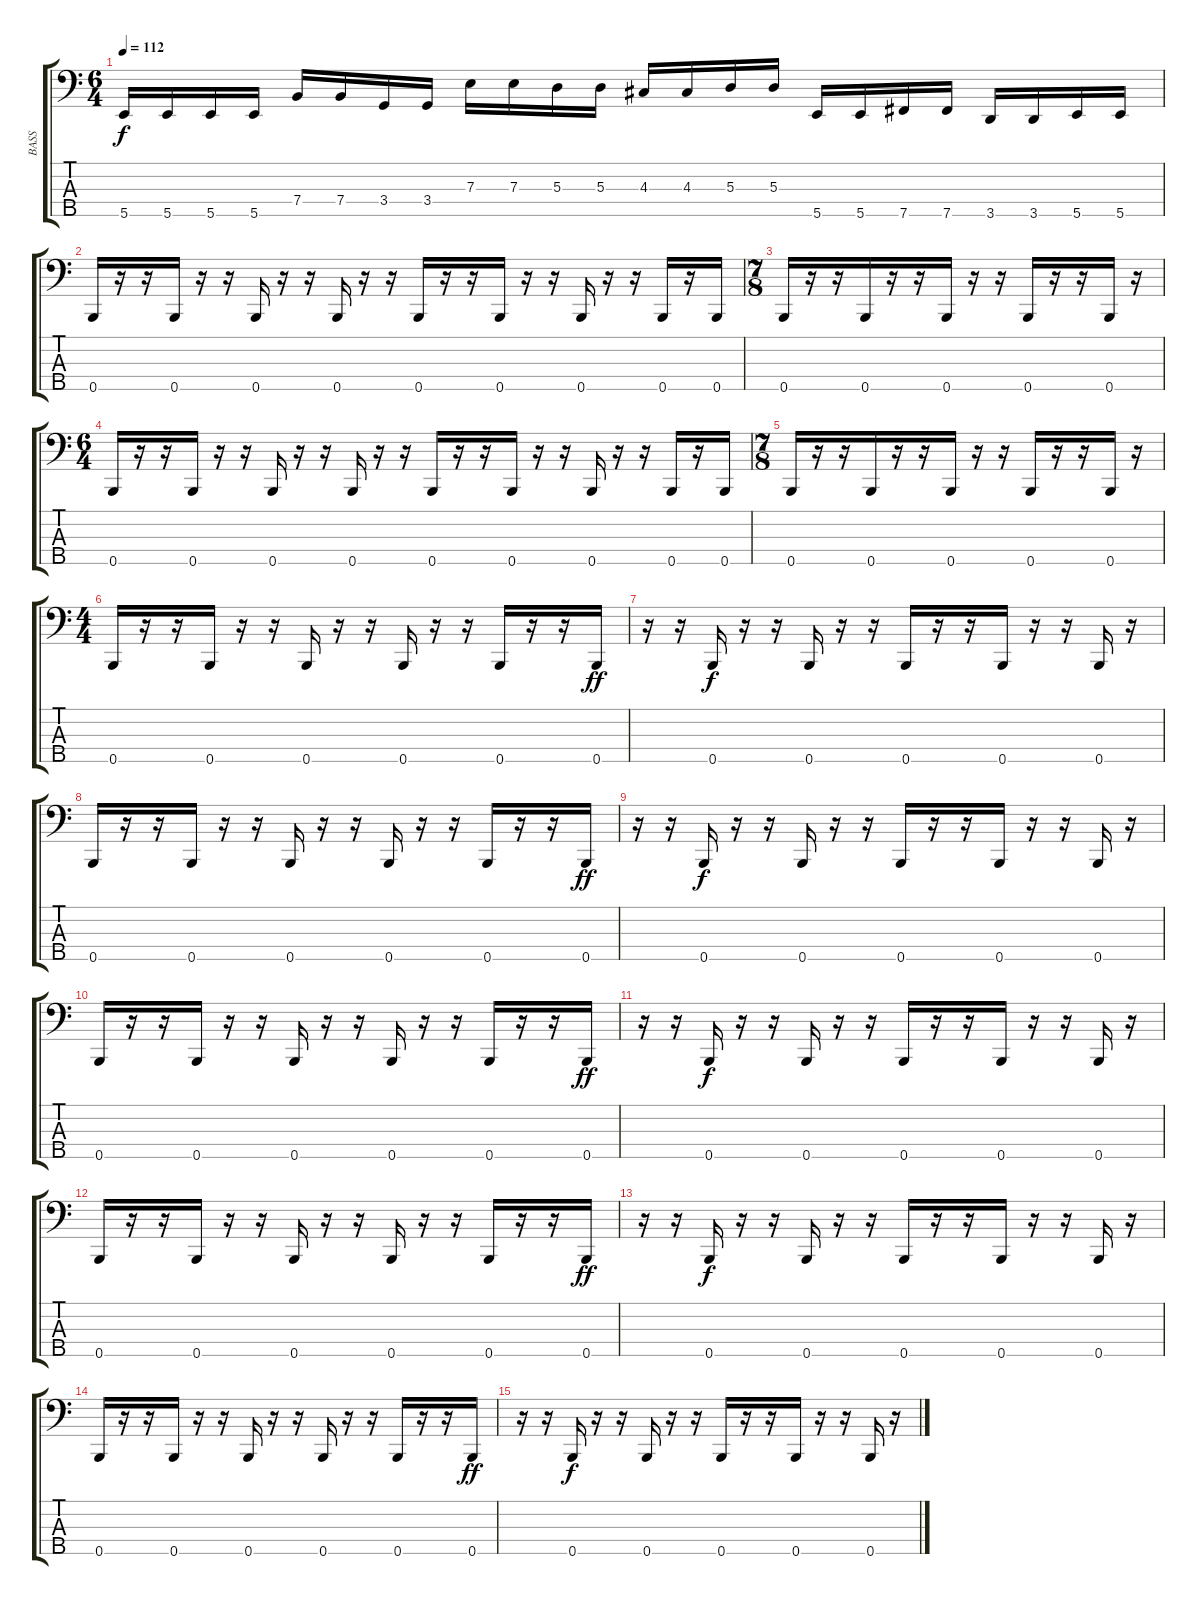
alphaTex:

\track ("BASS" "BASS") {instrument slapbass2}
\staff {score tabs}
\tuning (G2 D2 A1 E1 B0) {hide}
\ts (6 4)
\tempo 112
\clef f4
\ks c
5.5.16{dy f} 5.5.16 5.5.16 5.5.16 7.4.16 7.4.16 3.4.16 3.4.16 7.3.16 7.3.16 5.3.16 5.3.16 4.3.16 4.3.16 5.3.16 5.3.16 5.5.16 5.5.16 7.5.16 7.5.16 3.5.16 3.5.16 5.5.16 5.5.16 |
0.5.16 r.16 r.16 0.5.16 r.16 r.16 0.5.16 r.16 r.16 0.5.16 r.16 r.16 0.5.16 r.16 r.16 0.5.16 r.16 r.16 0.5.16 r.16 r.16 0.5.16 r.16 0.5.16 |
\ts (7 8)
0.5.16 r.16 r.16 0.5.16 r.16 r.16 0.5.16 r.16 r.16 0.5.16 r.16 r.16 0.5.16 r.16 |
\ts (6 4)
0.5.16 r.16 r.16 0.5.16 r.16 r.16 0.5.16 r.16 r.16 0.5.16 r.16 r.16 0.5.16 r.16 r.16 0.5.16 r.16 r.16 0.5.16 r.16 r.16 0.5.16 r.16 0.5.16 |
\ts (7 8)
0.5.16 r.16 r.16 0.5.16 r.16 r.16 0.5.16 r.16 r.16 0.5.16 r.16 r.16 0.5.16 r.16 |
\ts (4 4)
0.5.16 r.16 r.16 0.5.16 r.16 r.16 0.5.16 r.16 r.16 0.5.16 r.16 r.16 0.5.16 r.16 r.16 0.5.16{dy ff} |
r.16 r.16 0.5.16{dy f} r.16 r.16 0.5.16 r.16 r.16 0.5.16 r.16 r.16 0.5.16 r.16 r.16 0.5.16 r.16 |
0.5.16 r.16 r.16 0.5.16 r.16 r.16 0.5.16 r.16 r.16 0.5.16 r.16 r.16 0.5.16 r.16 r.16 0.5.16{dy ff} |
r.16 r.16 0.5.16{dy f} r.16 r.16 0.5.16 r.16 r.16 0.5.16 r.16 r.16 0.5.16 r.16 r.16 0.5.16 r.16 |
0.5.16 r.16 r.16 0.5.16 r.16 r.16 0.5.16 r.16 r.16 0.5.16 r.16 r.16 0.5.16 r.16 r.16 0.5.16{dy ff} |
r.16 r.16 0.5.16{dy f} r.16 r.16 0.5.16 r.16 r.16 0.5.16 r.16 r.16 0.5.16 r.16 r.16 0.5.16 r.16 |
0.5.16 r.16 r.16 0.5.16 r.16 r.16 0.5.16 r.16 r.16 0.5.16 r.16 r.16 0.5.16 r.16 r.16 0.5.16{dy ff} |
r.16 r.16 0.5.16{dy f} r.16 r.16 0.5.16 r.16 r.16 0.5.16 r.16 r.16 0.5.16 r.16 r.16 0.5.16 r.16 |
0.5.16 r.16 r.16 0.5.16 r.16 r.16 0.5.16 r.16 r.16 0.5.16 r.16 r.16 0.5.16 r.16 r.16 0.5.16{dy ff} |
r.16 r.16 0.5.16{dy f} r.16 r.16 0.5.16 r.16 r.16 0.5.16 r.16 r.16 0.5.16 r.16 r.16 0.5.16 r.16
